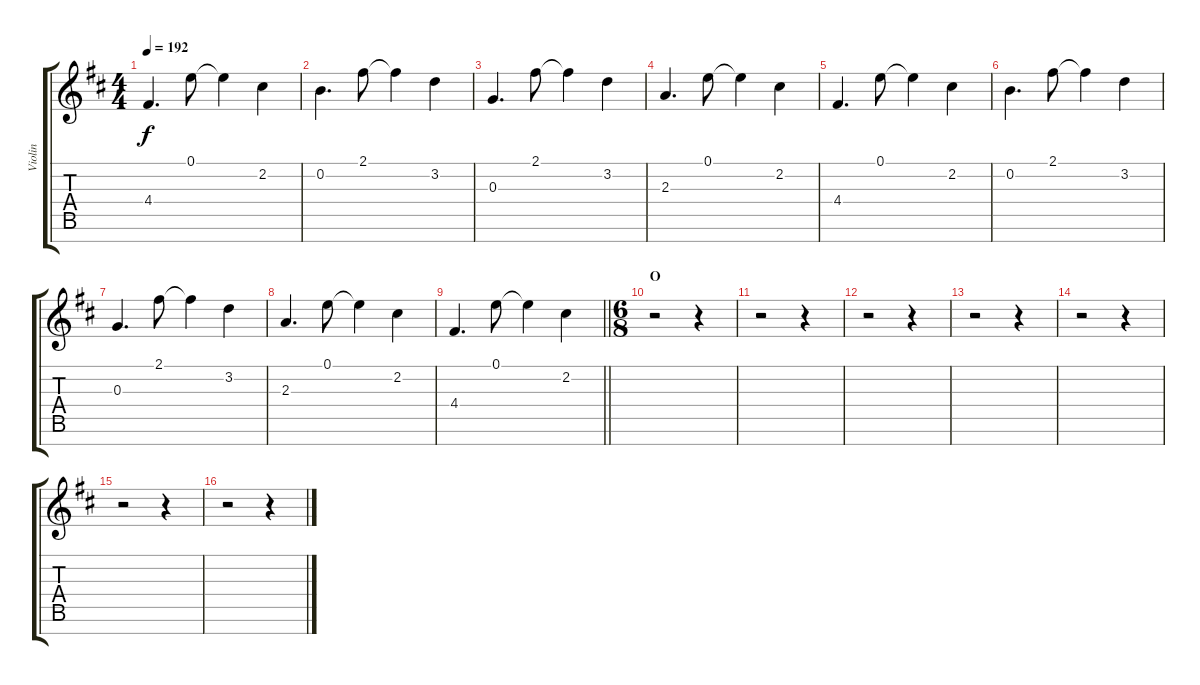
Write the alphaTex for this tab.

\track ("Violin" "Violin") {instrument stringensemble1}
\staff {score tabs}
\tuning (E5 B4 G4 D4 A3 E3 B2) {hide}
\ts (4 4)
\tempo 192
\clef g2
\ks d
4.4.4{d dy f} 0.1.8 0.1{t}.4 2.2.4 |
0.2.4{d} 2.1.8 2.1{t}.4 3.2.4 |
0.3.4{d} 2.1.8 2.1{t}.4 3.2.4 |
2.3.4{d} 0.1.8 0.1{t}.4 2.2.4 |
4.4.4{d} 0.1.8 0.1{t}.4 2.2.4 |
0.2.4{d} 2.1.8 2.1{t}.4 3.2.4 |
0.3.4{d} 2.1.8 2.1{t}.4 3.2.4 |
2.3.4{d} 0.1.8 0.1{t}.4 2.2.4 |
\barLineRight lightlight
4.4.4{d} 0.1.8 0.1{t}.4 2.2.4 |
\ts (6 8)
\section ("" "O")
r.2 r.4 |
r.2 r.4 |
r.2 r.4 |
r.2 r.4 |
r.2 r.4 |
r.2 r.4 |
r.2 r.4
